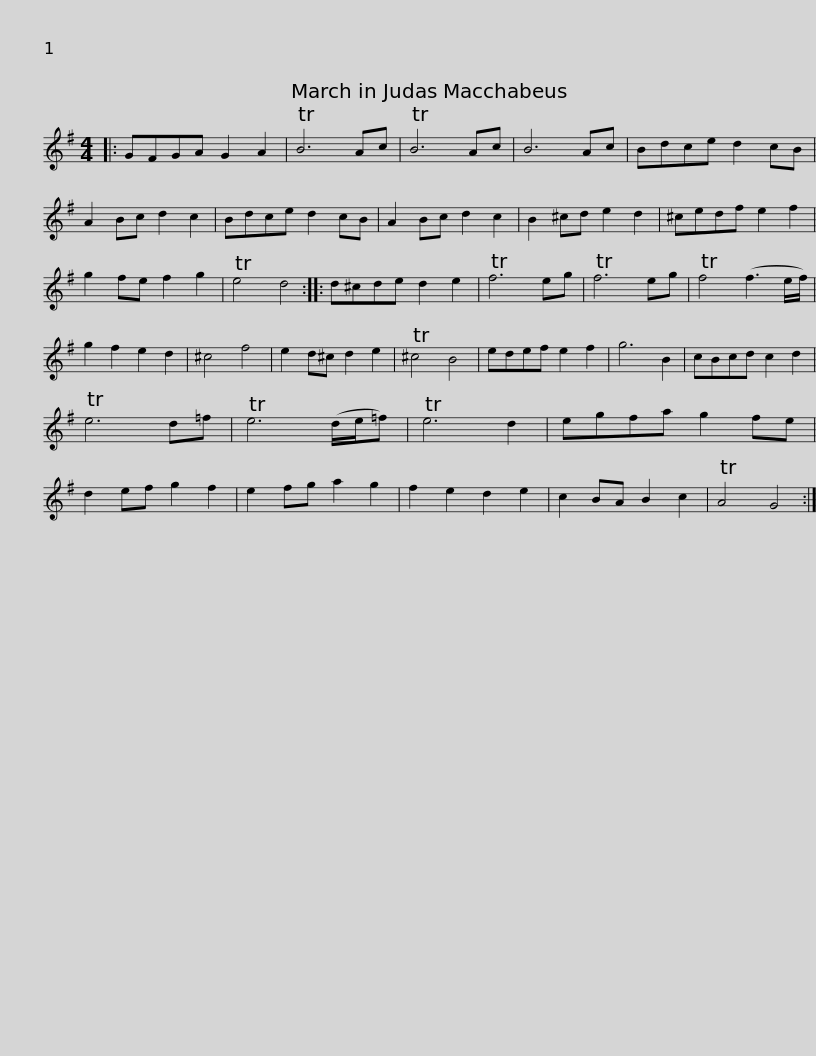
X:1
L:1/8
M:4/4
I:linebreak $
K:G
V:1 treble
V:1
|: GFGA G2 A2 | TB6 Ac | TB6 Ac | B6 Ac | Bdce d2 cB | %5
 A2 Bc d2 c2 | Bdce d2 cB | A2 Bc d2 c2 |$ B2 ^cd e2 d2 | ^cedf e2 f2 | %10
 g2 fe f2 g2 | Te4 d4 :: d^cde d2 e2 | Tf6 eg | Tf6 eg | %15
 Tf4 (f3 e/f/) | g2 f2 e2 d2 |$ ^c4 f4 | e2 d^c d2 e2 | T^c4 B4 | %20
 edef e2 f2 | g6 B2 | cBcd c2 d2 | Te6 d=f | Te6 (d/e/=f) | %25
 Te6 d2 |$ egfa g2 fe | d2 ef g2 f2 | e2 fg a2 g2 | f2 e2 d2 e2 | %30
 c2 BA B2 c2 | TA4 G4 :| %32
